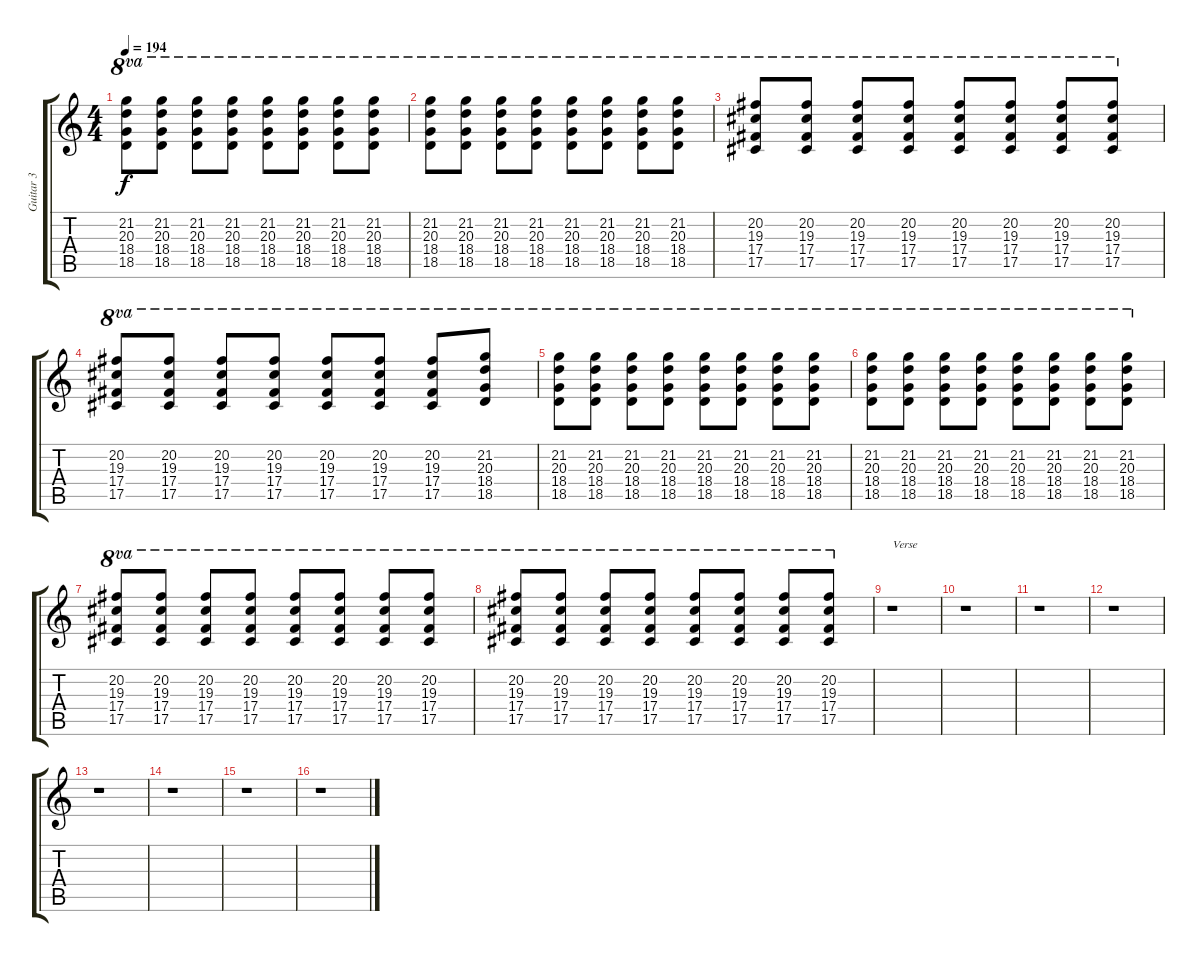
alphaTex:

\track ("Guitar 3" "Guitar 3") {instrument electricguitarclean}
\staff {score tabs}
\tuning (Eb4 Bb3 Gb3 Db3 Ab2 Db2) {hide}
\ts (4 4)
\tempo 194
\clef g2
\ks c
(21.2 20.3 18.4 18.5).8{ot 8va dy f} (21.2 20.3 18.4 18.5).8{ot 8va} (21.2 20.3 18.4 18.5).8{ot 8va} (21.2 20.3 18.4 18.5).8{ot 8va} (21.2 20.3 18.4 18.5).8{ot 8va} (21.2 20.3 18.4 18.5).8{ot 8va} (21.2 20.3 18.4 18.5).8{ot 8va} (21.2 20.3 18.4 18.5).8{ot 8va} |
(21.2 20.3 18.4 18.5).8{ot 8va} (21.2 20.3 18.4 18.5).8{ot 8va} (21.2 20.3 18.4 18.5).8{ot 8va} (21.2 20.3 18.4 18.5).8{ot 8va} (21.2 20.3 18.4 18.5).8{ot 8va} (21.2 20.3 18.4 18.5).8{ot 8va} (21.2 20.3 18.4 18.5).8{ot 8va} (21.2 20.3 18.4 18.5).8{ot 8va} |
(20.2 19.3 17.4 17.5).8{ot 8va} (20.2 19.3 17.4 17.5).8{ot 8va} (20.2 19.3 17.4 17.5).8{ot 8va} (20.2 19.3 17.4 17.5).8{ot 8va} (20.2 19.3 17.4 17.5).8{ot 8va} (20.2 19.3 17.4 17.5).8{ot 8va} (20.2 19.3 17.4 17.5).8{ot 8va} (20.2 19.3 17.4 17.5).8{ot 8va} |
(20.2 19.3 17.4 17.5).8{ot 8va} (20.2 19.3 17.4 17.5).8{ot 8va} (20.2 19.3 17.4 17.5).8{ot 8va} (20.2 19.3 17.4 17.5).8{ot 8va} (20.2 19.3 17.4 17.5).8{ot 8va} (20.2 19.3 17.4 17.5).8{ot 8va} (20.2 19.3 17.4 17.5).8{ot 8va} (21.2 20.3 18.4 18.5).8{ot 8va} |
(21.2 20.3 18.4 18.5).8{ot 8va} (21.2 20.3 18.4 18.5).8{ot 8va} (21.2 20.3 18.4 18.5).8{ot 8va} (21.2 20.3 18.4 18.5).8{ot 8va} (21.2 20.3 18.4 18.5).8{ot 8va} (21.2 20.3 18.4 18.5).8{ot 8va} (21.2 20.3 18.4 18.5).8{ot 8va} (21.2 20.3 18.4 18.5).8{ot 8va} |
(21.2 20.3 18.4 18.5).8{ot 8va} (21.2 20.3 18.4 18.5).8{ot 8va} (21.2 20.3 18.4 18.5).8{ot 8va} (21.2 20.3 18.4 18.5).8{ot 8va} (21.2 20.3 18.4 18.5).8{ot 8va} (21.2 20.3 18.4 18.5).8{ot 8va} (21.2 20.3 18.4 18.5).8{ot 8va} (21.2 20.3 18.4 18.5).8{ot 8va} |
(20.2 19.3 17.4 17.5).8{ot 8va} (20.2 19.3 17.4 17.5).8{ot 8va} (20.2 19.3 17.4 17.5).8{ot 8va} (20.2 19.3 17.4 17.5).8{ot 8va} (20.2 19.3 17.4 17.5).8{ot 8va} (20.2 19.3 17.4 17.5).8{ot 8va} (20.2 19.3 17.4 17.5).8{ot 8va} (20.2 19.3 17.4 17.5).8{ot 8va} |
(20.2 19.3 17.4 17.5).8{ot 8va} (20.2 19.3 17.4 17.5).8{ot 8va} (20.2 19.3 17.4 17.5).8{ot 8va} (20.2 19.3 17.4 17.5).8{ot 8va} (20.2 19.3 17.4 17.5).8{ot 8va} (20.2 19.3 17.4 17.5).8{ot 8va} (20.2 19.3 17.4 17.5).8{ot 8va} (20.2 19.3 17.4 17.5).8{ot 8va} |
r.1{txt "Verse"} |
r.1 |
r.1 |
r.1 |
r.1 |
r.1 |
r.1 |
r.1
